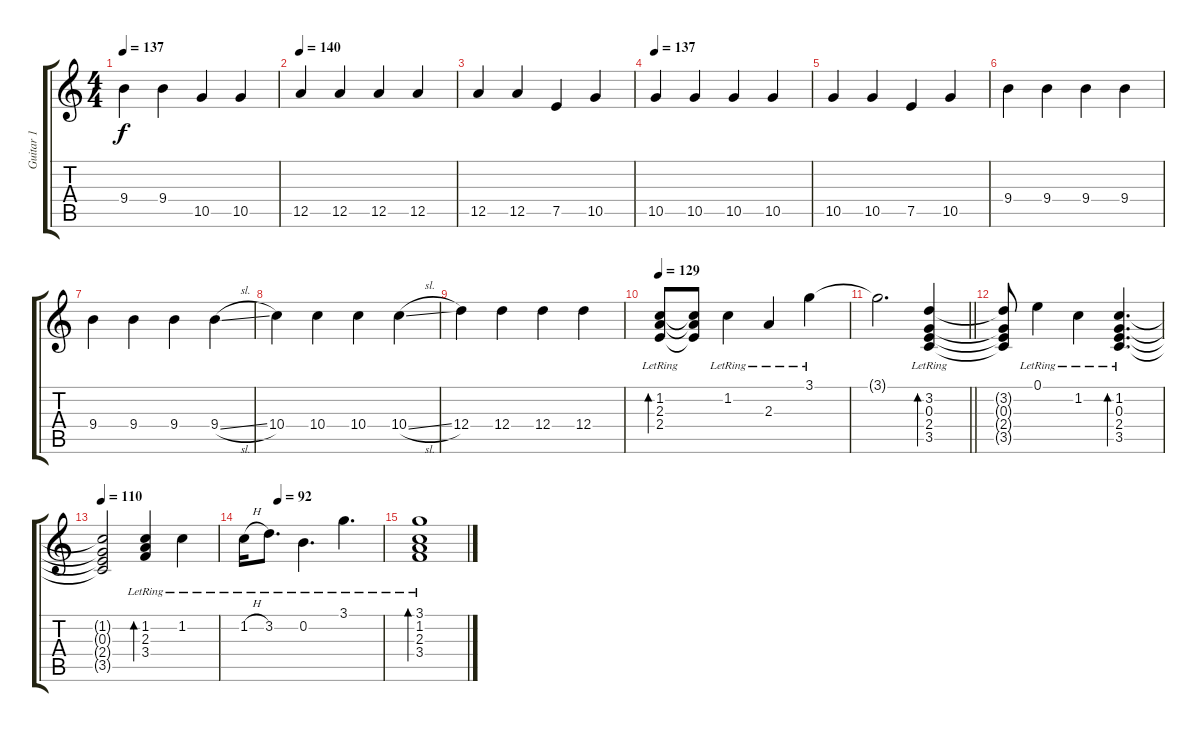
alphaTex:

\track ("Guitar 1" "Guitar 1") {instrument acousticguitarsteel}
\staff {score tabs}
\tuning (E4 B3 G3 D3 A2 E2) {hide}
\ts (4 4)
\tempo 137
\clef g2
\ks c
9.4.4{dy f} 9.4.4 10.5.4 10.5.4 |
\tempo 140
12.5.4 12.5.4 12.5.4 12.5.4 |
12.5.4 12.5.4 7.5.4 10.5.4 |
\tempo 137
10.5.4 10.5.4 10.5.4 10.5.4 |
10.5.4 10.5.4 7.5.4 10.5.4 |
9.4.4 9.4.4 9.4.4 9.4.4 |
9.4.4 9.4.4 9.4.4 9.4{sl}.4 |
10.4.4 10.4.4 10.4.4 10.4{sl}.4 |
12.4.4 12.4.4 12.4.4 12.4.4 |
\tempo 129
(1.2{lr} 2.3{lr} 2.4{lr}).8{bd 480 instrument acousticguitarnylon} (1.2{t} 2.3{t} 2.4{t}).8 1.2{lr}.4 2.3{lr}.4 3.1{lr}.4 |
\barLineRight lightlight
3.1{t}.2{d} (3.2{lr} 0.3{lr} 2.4{lr} 3.5{lr}).4{bd 480} |
(3.2{t} 0.3{t} 2.4{t} 3.5{t}).8 0.1{lr}.4 1.2{lr}.4 (1.2{lr} 0.3{lr} 2.4{lr} 3.5{lr}).4{d bd 480} |
\tempo 110
(1.2{t} 0.3{t} 2.4{t} 3.5{t}).2 (1.2{lr} 2.3{lr} 3.4{lr}).4{bd 480} 1.2{lr}.4 |
\tempo (92 0.25)
1.2{h lr}.16 3.2{lr}.8{d} 0.2{lr}.4{d} 3.1{lr}.4{d} |
(3.1{lr} 1.2{lr} 2.3{lr} 3.4{lr}).1{bd 480}
